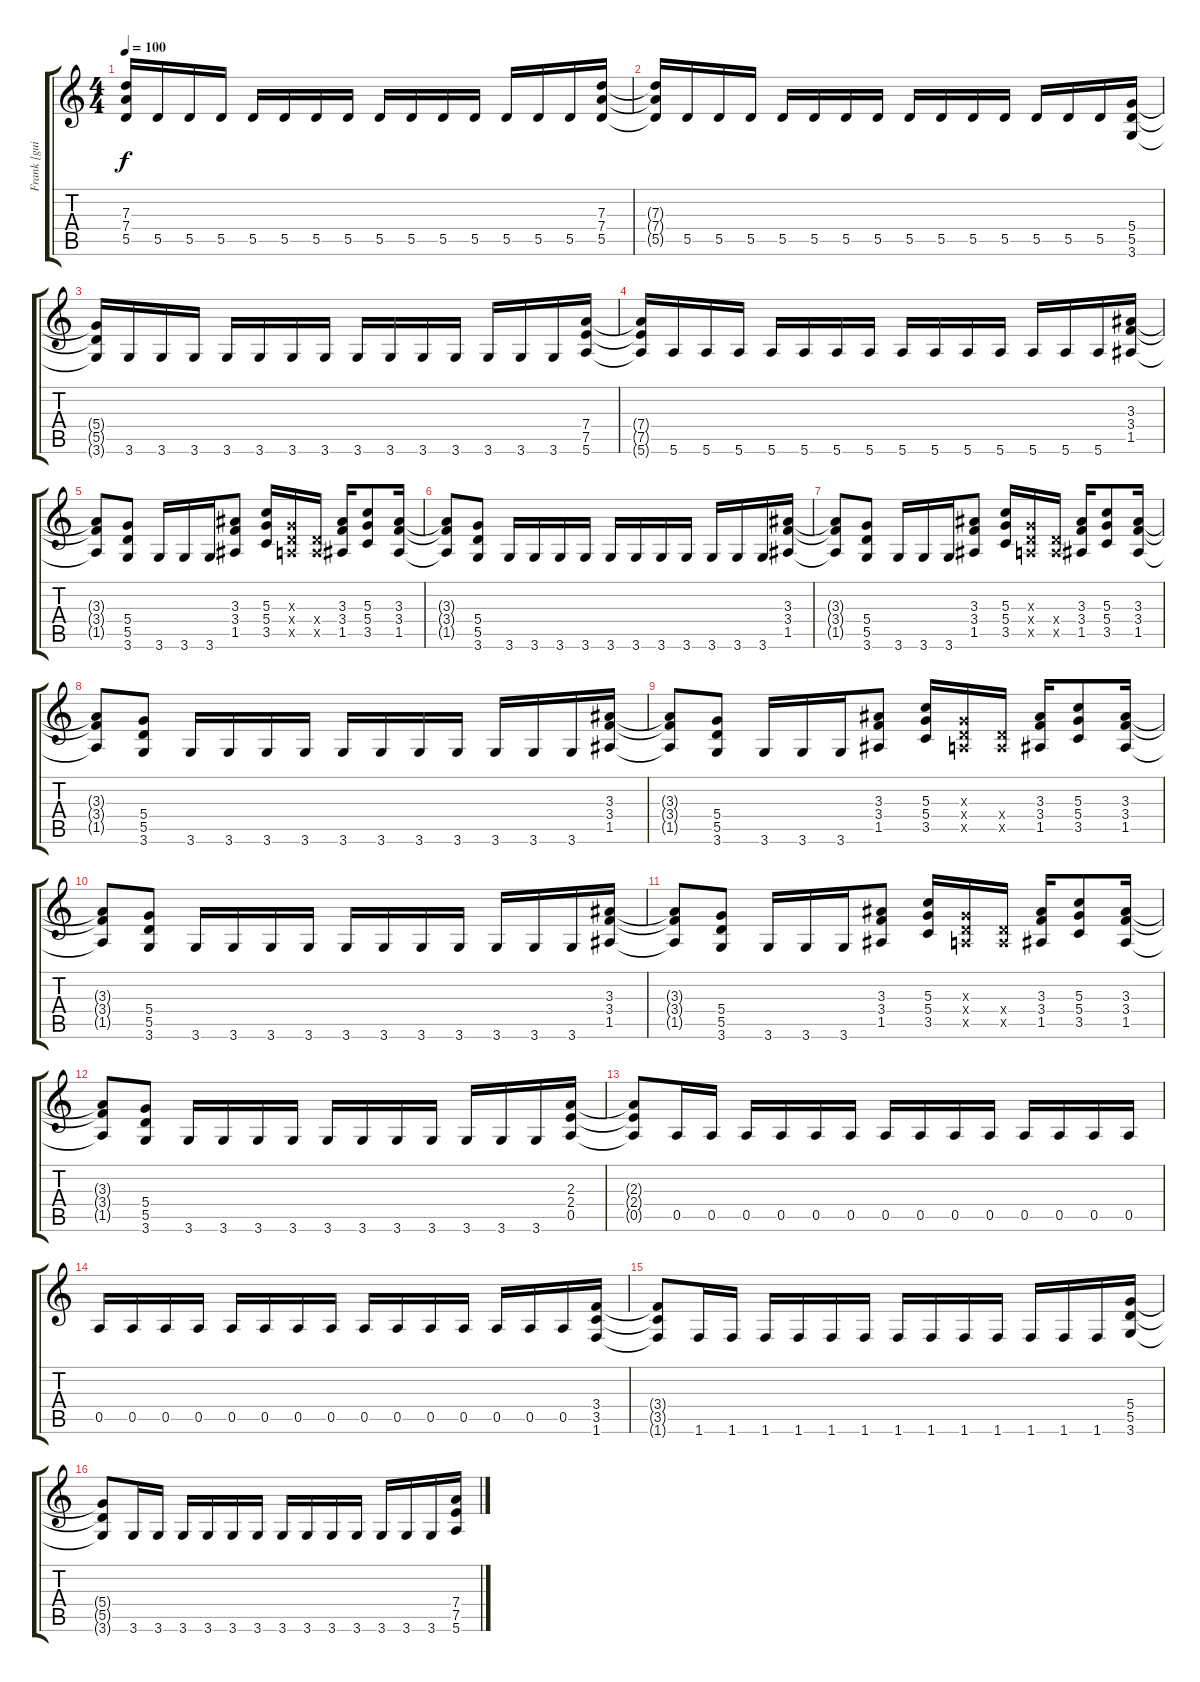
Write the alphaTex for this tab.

\track ("Frank [guitarra]" "Frank [gui") {instrument overdrivenguitar}
\staff {score tabs}
\tuning (E4 B3 G3 D3 A2 E2) {hide}
\ts (4 4)
\tempo 100
\clef g2
\ks c
(7.3{t} 7.4{t} 5.5{t}).16{dy f} 5.5.16 5.5.16 5.5.16 5.5.16 5.5.16 5.5.16 5.5.16 5.5.16 5.5.16 5.5.16 5.5.16 5.5.16 5.5.16 5.5.16 (7.3 7.4 5.5).16 |
(7.3{t} 7.4{t} 5.5{t}).16 5.5.16 5.5.16 5.5.16 5.5.16 5.5.16 5.5.16 5.5.16 5.5.16 5.5.16 5.5.16 5.5.16 5.5.16 5.5.16 5.5.16 (5.4 5.5 3.6).16 |
(5.4{t} 5.5{t} 3.6{t}).16 3.6.16 3.6.16 3.6.16 3.6.16 3.6.16 3.6.16 3.6.16 3.6.16 3.6.16 3.6.16 3.6.16 3.6.16 3.6.16 3.6.16 (7.4 7.5 5.6).16 |
(7.4{t} 7.5{t} 5.6{t}).16 5.6.16 5.6.16 5.6.16 5.6.16 5.6.16 5.6.16 5.6.16 5.6.16 5.6.16 5.6.16 5.6.16 5.6.16 5.6.16 5.6.16 (3.3 3.4 1.5).16 |
(3.3{t} 3.4{t} 1.5{t}).8 (5.4 5.5 3.6).8 3.6.16 3.6.16 3.6.16 (3.3 3.4 1.5).8 (5.3 5.4 3.5).16 (0.3{x} 0.4{x} 0.5{x}).16 (0.4{x} 0.5{x}).16 (3.3 3.4 1.5).16 (5.3 5.4 3.5).8 (3.3 3.4 1.5).16 |
(3.3{t} 3.4{t} 1.5{t}).8 (5.4 5.5 3.6).8 3.6.16 3.6.16 3.6.16 3.6.16 3.6.16 3.6.16 3.6.16 3.6.16 3.6.16 3.6.16 3.6.16 (3.3 3.4 1.5).16 |
(3.3{t} 3.4{t} 1.5{t}).8 (5.4 5.5 3.6).8 3.6.16 3.6.16 3.6.16 (3.3 3.4 1.5).8 (5.3 5.4 3.5).16 (0.3{x} 0.4{x} 0.5{x}).16 (0.4{x} 0.5{x}).16 (3.3 3.4 1.5).16 (5.3 5.4 3.5).8 (3.3 3.4 1.5).16 |
(3.3{t} 3.4{t} 1.5{t}).8 (5.4 5.5 3.6).8 3.6.16 3.6.16 3.6.16 3.6.16 3.6.16 3.6.16 3.6.16 3.6.16 3.6.16 3.6.16 3.6.16 (3.3 3.4 1.5).16 |
(3.3{t} 3.4{t} 1.5{t}).8 (5.4 5.5 3.6).8 3.6.16 3.6.16 3.6.16 (3.3 3.4 1.5).8 (5.3 5.4 3.5).16 (0.3{x} 0.4{x} 0.5{x}).16 (0.4{x} 0.5{x}).16 (3.3 3.4 1.5).16 (5.3 5.4 3.5).8 (3.3 3.4 1.5).16 |
(3.3{t} 3.4{t} 1.5{t}).8 (5.4 5.5 3.6).8 3.6.16 3.6.16 3.6.16 3.6.16 3.6.16 3.6.16 3.6.16 3.6.16 3.6.16 3.6.16 3.6.16 (3.3 3.4 1.5).16 |
(3.3{t} 3.4{t} 1.5{t}).8 (5.4 5.5 3.6).8 3.6.16 3.6.16 3.6.16 (3.3 3.4 1.5).8 (5.3 5.4 3.5).16 (0.3{x} 0.4{x} 0.5{x}).16 (0.4{x} 0.5{x}).16 (3.3 3.4 1.5).16 (5.3 5.4 3.5).8 (3.3 3.4 1.5).16 |
(3.3{t} 3.4{t} 1.5{t}).8 (5.4 5.5 3.6).8 3.6.16 3.6.16 3.6.16 3.6.16 3.6.16 3.6.16 3.6.16 3.6.16 3.6.16 3.6.16 3.6.16 (2.3 2.4 0.5).16 |
(2.3{t} 2.4{t} 0.5{t}).8 0.5.16 0.5.16 0.5.16 0.5.16 0.5.16 0.5.16 0.5.16 0.5.16 0.5.16 0.5.16 0.5.16 0.5.16 0.5.16 0.5.16 |
0.5.16 0.5.16 0.5.16 0.5.16 0.5.16 0.5.16 0.5.16 0.5.16 0.5.16 0.5.16 0.5.16 0.5.16 0.5.16 0.5.16 0.5.16 (3.4 3.5 1.6).16 |
(3.4{t} 3.5{t} 1.6{t}).8 1.6.16 1.6.16 1.6.16 1.6.16 1.6.16 1.6.16 1.6.16 1.6.16 1.6.16 1.6.16 1.6.16 1.6.16 1.6.16 (5.4 5.5 3.6).16 |
(5.4{t} 5.5{t} 3.6{t}).8 3.6.16 3.6.16 3.6.16 3.6.16 3.6.16 3.6.16 3.6.16 3.6.16 3.6.16 3.6.16 3.6.16 3.6.16 3.6.16 (7.4 7.5 5.6).16
